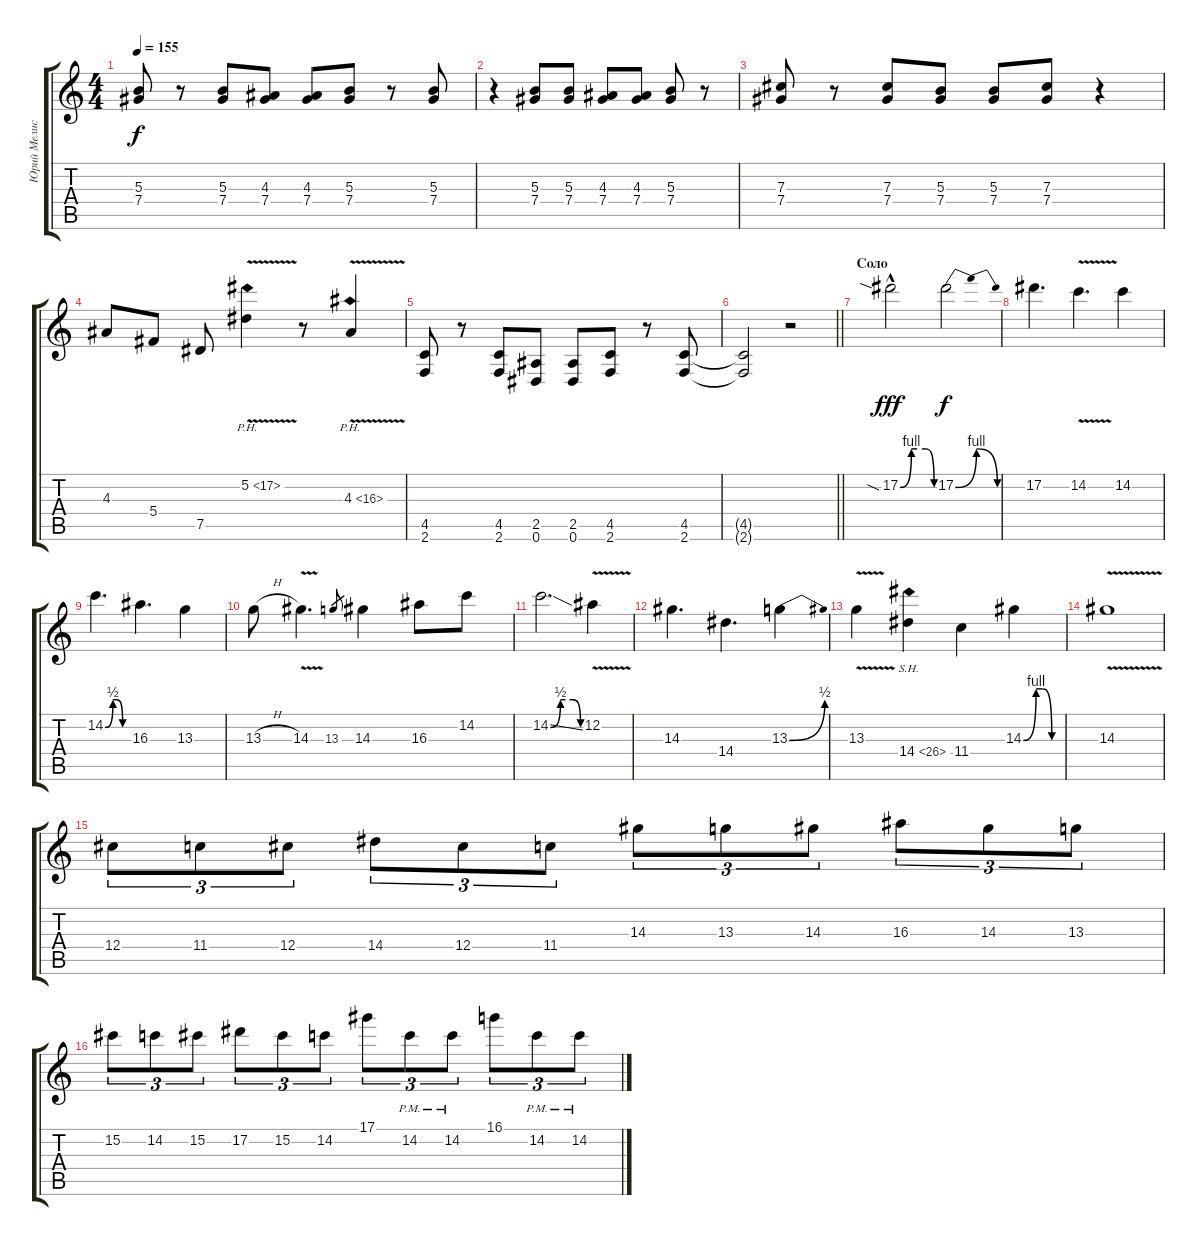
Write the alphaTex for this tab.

\track ("Юрий Мелисов" "Юрий Мелис") {instrument distortionguitar}
\staff {score tabs}
\tuning (Eb4 Bb3 Gb3 Db3 Ab2 Eb2) {hide}
\ts (4 4)
\tempo 155
\clef g2
\ks c
(5.3 7.4).8{dy f} r.8 (5.3 7.4).8 (4.3 7.4).8 (4.3 7.4).8 (5.3 7.4).8 r.8 (5.3 7.4).8 |
r.4 (5.3 7.4).8 (5.3 7.4).8 (4.3 7.4).8 (4.3 7.4).8 (5.3 7.4).8 r.8 |
(7.3 7.4).8 r.8 (7.3 7.4).8 (5.3 7.4).8 (5.3 7.4).8 (7.3 7.4).8 r.4 |
4.3.8 5.4.8 7.5.8 5.2{ph 12 v}.4 r.8 4.3{ph 12 v}.4 |
(4.5 2.6).8 r.8 (4.5 2.6).8 (2.5 0.6).8 (2.5 0.6).8 (4.5 2.6).8 r.8 (4.5 2.6).8 |
\barLineRight lightlight
(4.5{t} 2.6{t}).2 r.2 |
\section ("" "Соло")
17.2{be (custom 0 0 20 4 30 4 45 4 60 0) sia hac}.2{dy fff volume 16 balance 8} 17.2{be (bendrelease 0 0 31 4 45 4 60 0)}.2{dy f} |
17.2.4{d} 14.2{v}.4{d} 14.2.4 |
14.2{be (custom 0 0 20 2 30 2 45 0 60 0)}.4{d} 16.3.4{d} 13.3.4 |
13.3{h}.8 14.3{v}.4{d} 13.3.8{gr} 14.3.4 16.3.8 14.2.8 |
14.2{be (custom 0 0 20 2 30 2 45 2 60 0) ss}.2{d} 12.2{v}.4 |
14.3.4{d} 14.4.4{d} 13.3{be (bend 0 0 60 2)}.4 |
13.3{v}.4 14.4{sh 12}.4 11.4.4 14.3{be (custom 0 0 20 4 30 4 45 0 60 0)}.4 |
14.3{v}.1 |
12.4.8{tu (3 2)} 11.4.8{tu (3 2)} 12.4.8{tu (3 2)} 14.4.8{tu (3 2)} 12.4.8{tu (3 2)} 11.4.8{tu (3 2)} 14.3.8{tu (3 2)} 13.3.8{tu (3 2)} 14.3.8{tu (3 2)} 16.3.8{tu (3 2)} 14.3.8{tu (3 2)} 13.3.8{tu (3 2)} |
15.2.8{tu (3 2)} 14.2.8{tu (3 2)} 15.2.8{tu (3 2)} 17.2.8{tu (3 2)} 15.2.8{tu (3 2)} 14.2.8{tu (3 2)} 17.1.8{tu (3 2)} 14.2{pm}.8{tu (3 2)} 14.2{pm}.8{tu (3 2)} 16.1.8{tu (3 2)} 14.2{pm}.8{tu (3 2)} 14.2{pm}.8{tu (3 2)}
